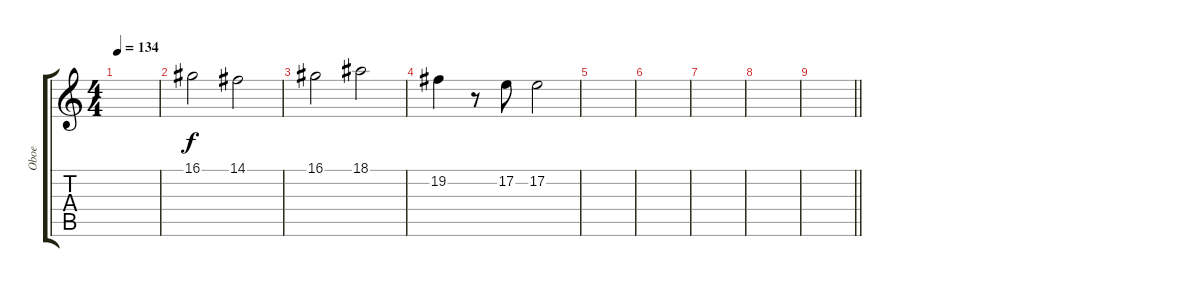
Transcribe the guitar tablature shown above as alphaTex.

\track ("Oboe" "Oboe") {instrument clarinet}
\staff {score tabs}
\tuning (E4 B3 G3 D3 A2 E2) {hide}
\ts (4 4)
\tempo 134
\clef g2
\ks c
|
16.1.2 14.1.2 |
16.1.2 18.1.2 |
19.2.4 r.8 17.2.8 17.2.2 |
|
|
|
|
\barLineRight lightlight
